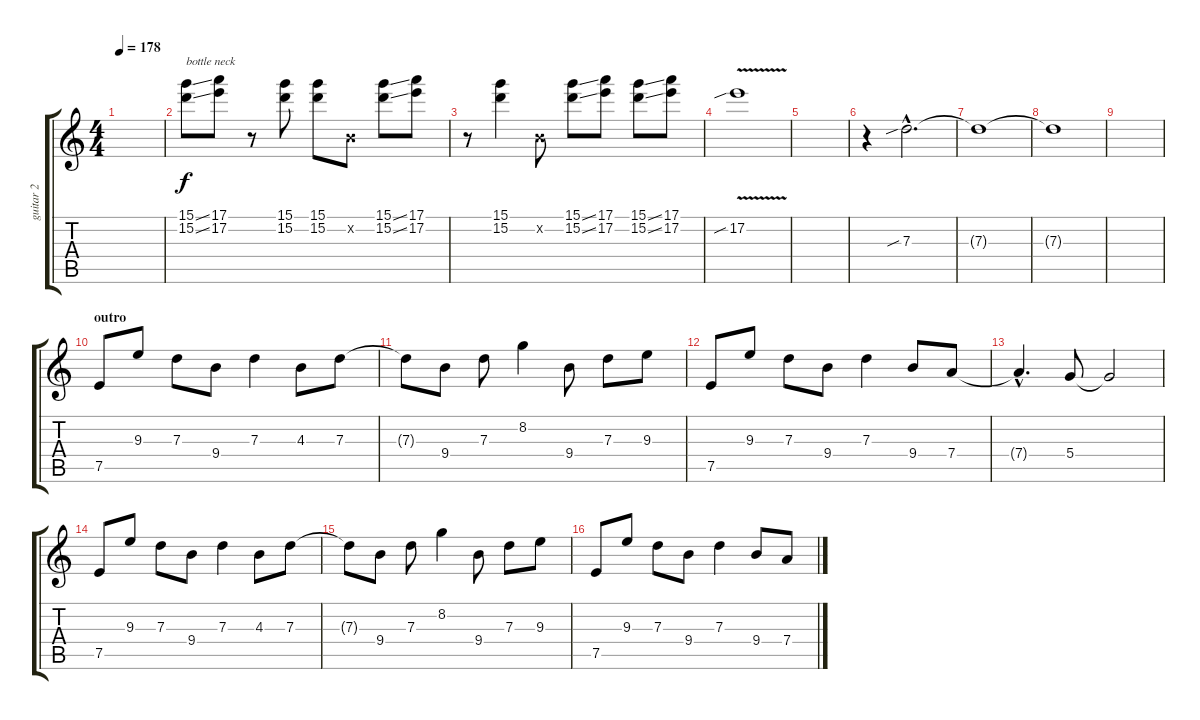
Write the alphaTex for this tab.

\track ("guitar 2" "guitar 2") {instrument overdrivenguitar}
\staff {score tabs}
\tuning (E4 B3 G3 D3 A2 E2) {hide}
\ts (4 4)
\tempo 178
\clef g2
\ks aminor
|
(15.1{ss} 15.2{ss}).8{txt "bottle neck"} (17.1 17.2).8 r.8 (15.1 15.2).8 (15.1 15.2).8 0.2{x}.8 (15.1{ss} 15.2{ss}).8 (17.1 17.2).8 |
r.8 (15.1 15.2).4 0.2{x}.8 (15.1{ss} 15.2{ss}).8 (17.1 17.2).8 (15.1{ss} 15.2{ss}).8 (17.1 17.2).8 |
17.2{v sib}.1 |
|
r.4 7.3{sib hac}.2{d} |
7.3{t}.1 |
7.3{t}.1 |
|
\section ("" "outro")
7.5.8{volume 9} 9.3.8 7.3.8 9.4.8 7.3.4 4.3.8 7.3.8 |
7.3{t}.8 9.4.8 7.3.8 8.2.4 9.4.8 7.3.8 9.3.8 |
7.5.8 9.3.8 7.3.8 9.4.8 7.3.4 9.4.8 7.4.8 |
7.4{hac t}.4{d} 5.4.8 5.4{t}.2 |
7.5.8 9.3.8 7.3.8 9.4.8 7.3.4 4.3.8 7.3.8 |
7.3{t}.8 9.4.8 7.3.8 8.2.4 9.4.8 7.3.8 9.3.8 |
7.5.8 9.3.8 7.3.8 9.4.8 7.3.4 9.4.8 7.4.8
